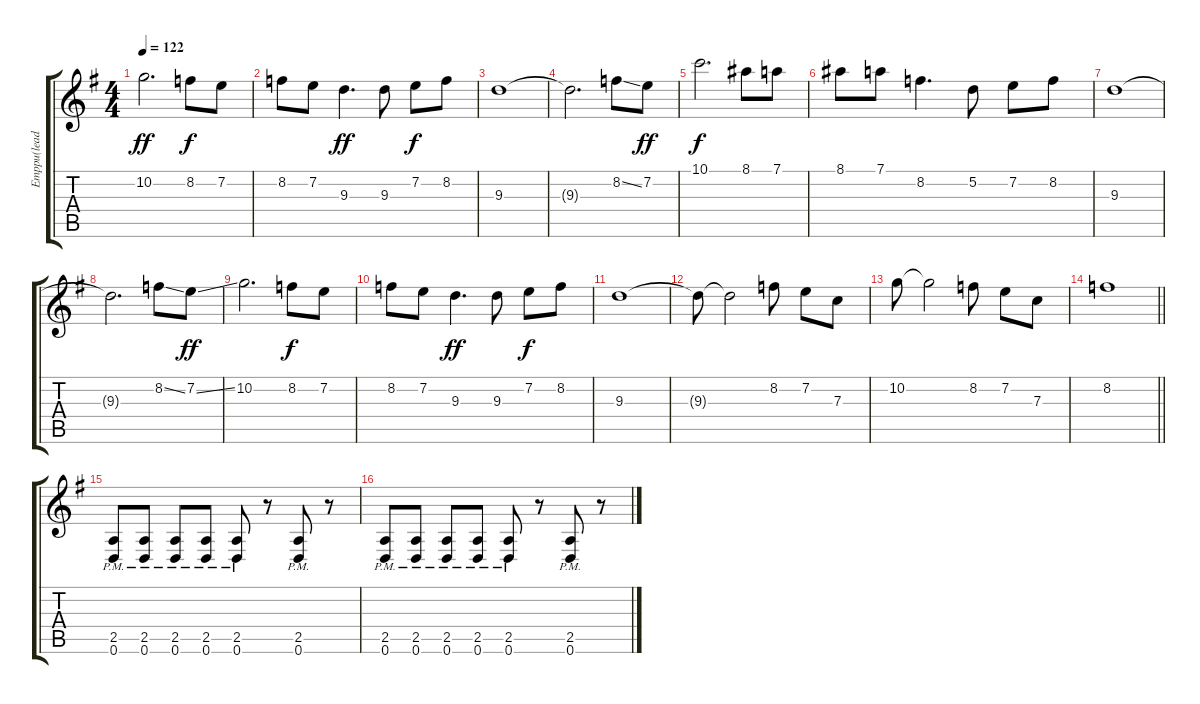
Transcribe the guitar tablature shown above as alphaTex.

\track ("Emppu(lead)" "Emppu(lead") {instrument overdrivenguitar}
\staff {score tabs}
\tuning (D4 A3 F3 C3 G2 D2) {hide}
\ts (4 4)
\tempo 122
\clef g2
\ks g
10.2.2{d dy ff} 8.2.8{dy f} 7.2.8 |
8.2.8 7.2.8 9.3.4{d dy ff} 9.3.8 7.2.8{dy f} 8.2.8 |
9.3.1 |
9.3{t}.2{d} 8.2{ss}.8 7.2.8{dy ff} |
10.1.2{d dy f} 8.1.8 7.1.8 |
8.1.8 7.1.8 8.2.4{d} 5.2.8 7.2.8 8.2.8 |
9.3.1 |
9.3{t}.2{d} 8.2{ss}.8 7.2{ss}.8{dy ff} |
10.2.2{d} 8.2.8{dy f} 7.2.8 |
8.2.8 7.2.8 9.3.4{d dy ff} 9.3.8 7.2.8{dy f} 8.2.8 |
9.3.1 |
9.3{t}.8 9.3{t}.2 8.2.8 7.2.8 7.3.8 |
10.2.8 10.2{t}.2 8.2.8 7.2.8 7.3.8 |
\barLineRight lightlight
8.2.1 |
(2.5{pm} 0.6{pm}).8 (2.5{pm} 0.6{pm}).8 (2.5{pm} 0.6{pm}).8 (2.5{pm} 0.6{pm}).8 (2.5{pm} 0.6{pm}).8 r.8 (2.5{pm} 0.6{pm}).8 r.8 |
(2.5{pm} 0.6{pm}).8 (2.5{pm} 0.6{pm}).8 (2.5{pm} 0.6{pm}).8 (2.5{pm} 0.6{pm}).8 (2.5{pm} 0.6{pm}).8 r.8 (2.5{pm} 0.6{pm}).8 r.8
